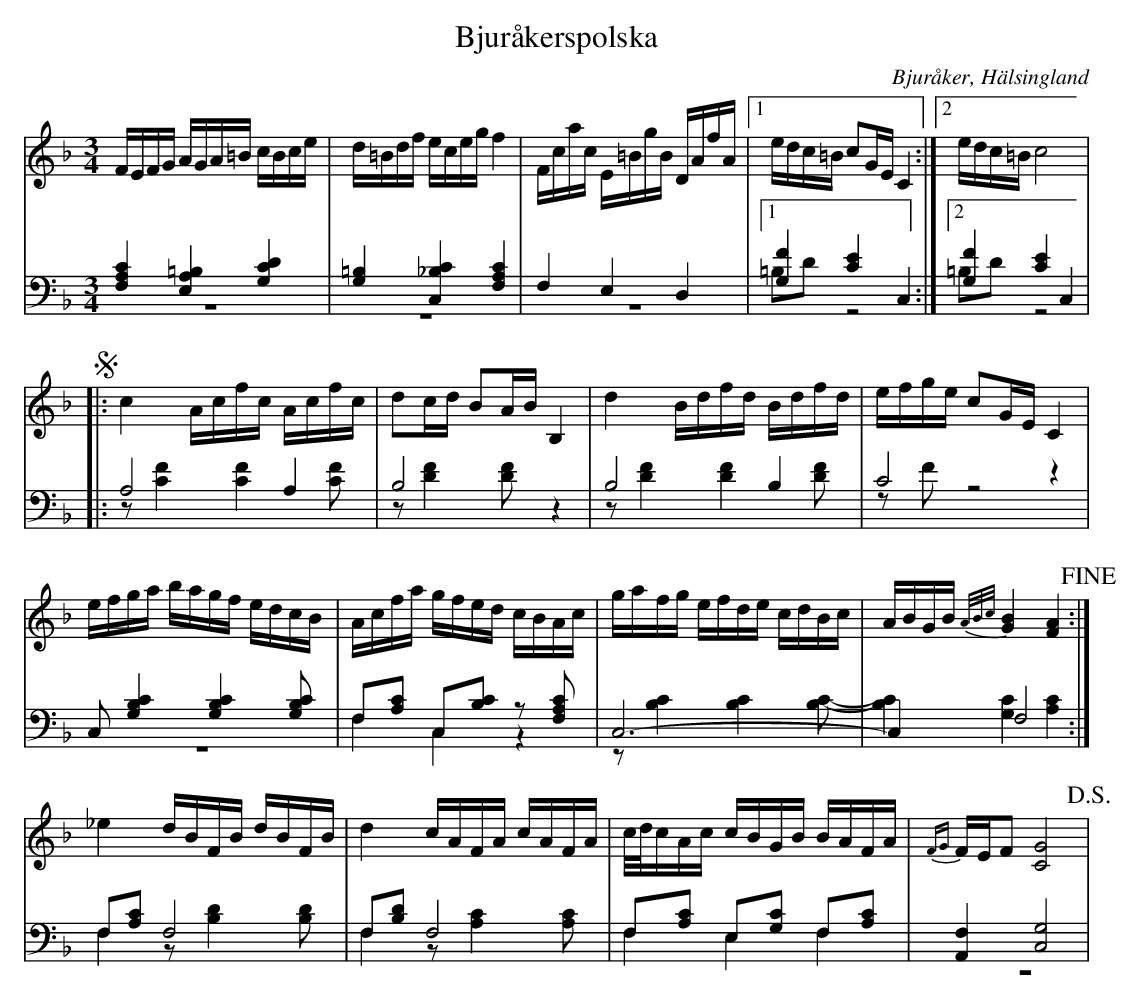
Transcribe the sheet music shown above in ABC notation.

X:1
T: Bjuråkerspolska
O: Bjuråker, Hälsingland
M: 3/4
L: 1/16
K: F
V:1
V:2
V:3 merge
V:1
FEFG AGA=B cBce|d=Bdf eceg f4|Fcac E=BgB DAfA|1 edc=B c2GE C4:|2 edc=B c8 |
!segno! |:c4 Acfc Acfc|d2cd B2AB B,4|d4 Bdfd Bdfd|efge c2GE C4|
efga bagf edcB|Acfa gfed cBAc|gafg efde cdBc|ABGB {A/B/c/}[G4B4] [F4A4] !fine!:|
_e4 dBFB dBFB|d4 cAFA cAFA|c/d/cAc cBGB BAFA|{FG}FEF2 [C8G8] !D.S.!|
V:2 clef=bass
[F,4A,4C4] [E,4A,4=B,4] [G,4C4D4]|[G,4=B,4] [C,4_B,4C4] [F,4A,4C4]|F,4 E,4 D,4|1 [G,4F4] [C4E4] C,4:|2 [G,4F4] [C4E4] C,4 |
|:A,8 A,4|B,8 z4|B,8  B,4|C8 z4|
C,2 [G,4B,4C4] [G,4B,4C4] [G,2B,2C2]|F,2[A,2C2] C,2[B,2C2] z2 [F,2A,2C2]|C,12-|C,4 F,8:|
F,2[A,2C2] F,8|F,2[B,2D2] F,8|F,2[A,2C2] E,2[G,2C2] F,2[A,2C2]|[A,,4F,4] [C,8G,8] |
V:3 clef=bass
z12|z12|z12|1 =B,2D2 z8:|2 =B,2D2 z8|
|:z2 [C4F4] [C4F4] [C2F2]|z2 [D4F4] [D2F2] z4|z2 [D4F4] [D4F4] [D2F2]|z2 F2 z8|
z12|F,4 C,4 z4|z2 [B,4C4] [B,4C4] [B,2C2]-|[B,4C4] [G,4C4] [A,4C4]:|
F,4 z2 [B,4D4] [B,2D2]|F,4 z2 [A,4C4] [A,2C2]|F,4 E,4 F,4|z12|
